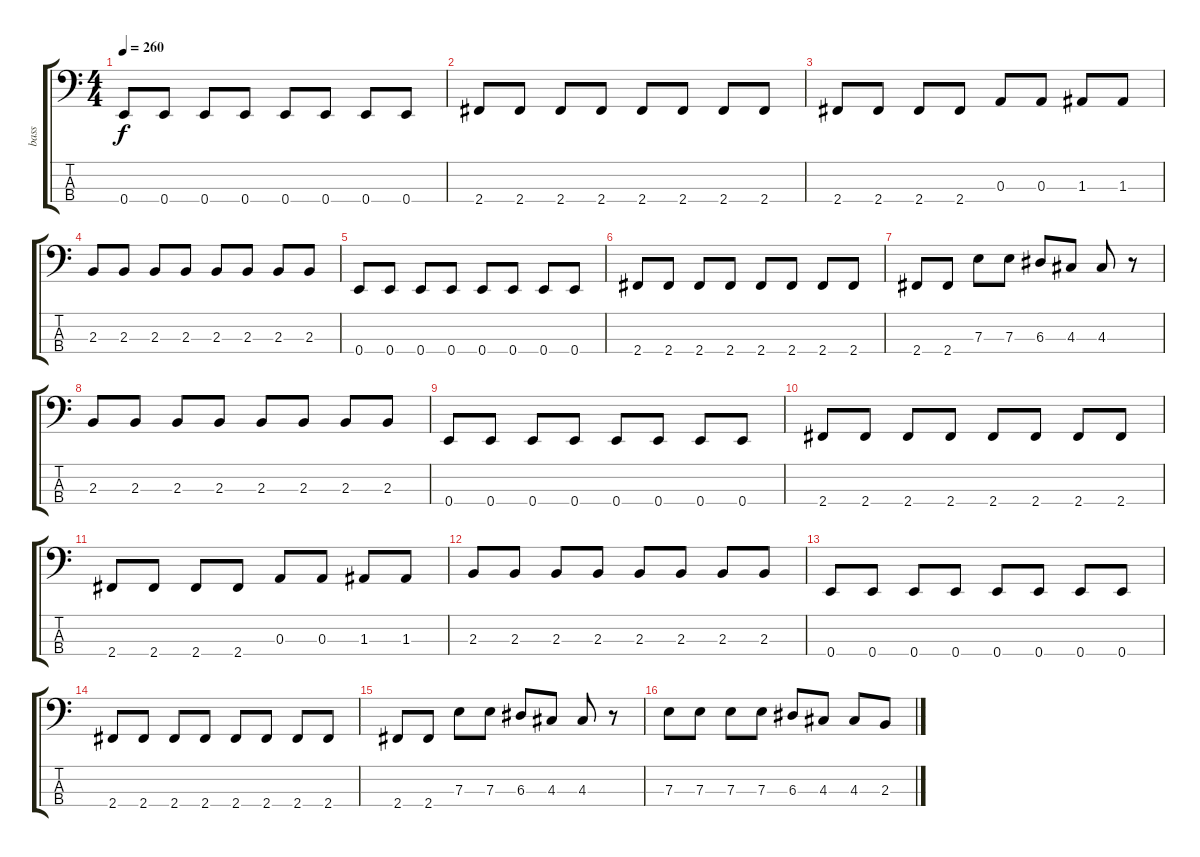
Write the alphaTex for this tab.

\track ("bass" "bass") {instrument slapbass1}
\staff {score tabs}
\tuning (G2 D2 A1 E1) {hide}
\ts (4 4)
\tempo 260
\clef f4
\ks c
0.4.8{dy f} 0.4.8 0.4.8 0.4.8 0.4.8 0.4.8 0.4.8 0.4.8 |
2.4.8 2.4.8 2.4.8 2.4.8 2.4.8 2.4.8 2.4.8 2.4.8 |
2.4.8 2.4.8 2.4.8 2.4.8 0.3.8 0.3.8 1.3.8 1.3.8 |
2.3.8 2.3.8 2.3.8 2.3.8 2.3.8 2.3.8 2.3.8 2.3.8 |
0.4.8 0.4.8 0.4.8 0.4.8 0.4.8 0.4.8 0.4.8 0.4.8 |
2.4.8 2.4.8 2.4.8 2.4.8 2.4.8 2.4.8 2.4.8 2.4.8 |
2.4.8 2.4.8 7.3.8 7.3.8 6.3.8 4.3.8 4.3.8 r.8 |
2.3.8 2.3.8 2.3.8 2.3.8 2.3.8 2.3.8 2.3.8 2.3.8 |
0.4.8 0.4.8 0.4.8 0.4.8 0.4.8 0.4.8 0.4.8 0.4.8 |
2.4.8 2.4.8 2.4.8 2.4.8 2.4.8 2.4.8 2.4.8 2.4.8 |
2.4.8 2.4.8 2.4.8 2.4.8 0.3.8 0.3.8 1.3.8 1.3.8 |
2.3.8 2.3.8 2.3.8 2.3.8 2.3.8 2.3.8 2.3.8 2.3.8 |
0.4.8 0.4.8 0.4.8 0.4.8 0.4.8 0.4.8 0.4.8 0.4.8 |
2.4.8 2.4.8 2.4.8 2.4.8 2.4.8 2.4.8 2.4.8 2.4.8 |
2.4.8 2.4.8 7.3.8 7.3.8 6.3.8 4.3.8 4.3.8 r.8 |
7.3.8 7.3.8 7.3.8 7.3.8 6.3.8 4.3.8 4.3.8 2.3.8
